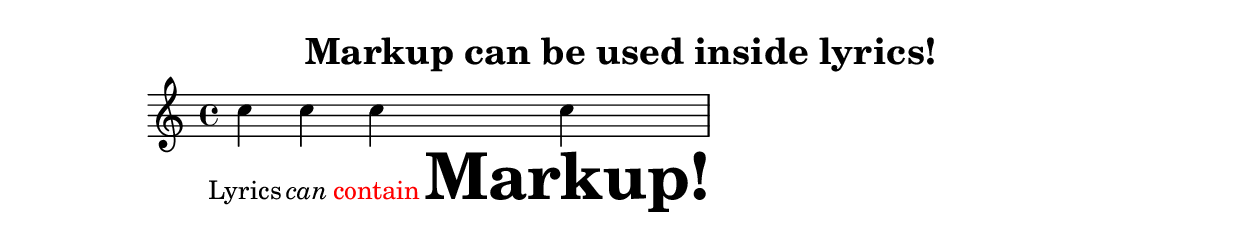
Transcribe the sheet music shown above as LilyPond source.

%% Do not edit this file; it is auto-generated from LSR http://lsr.dsi.unimi.it
%% This file is in the public domain.
\version "2.11.62"

\header {
  lsrtags = "text, vocal-music"

  texidoc = "
To format individual syllables in lyrics, use @code{\\markup @{ ....
@}} on these lyrics.

"
  doctitle = "Formatting lyrics syllables"
} % begin verbatim

% Tip taken from http://lists.gnu.org/archive/html/lilypond-user/2007-12/msg00215.html
\header {
  title = "Markup can be used inside lyrics!"
}

mel = \relative c'' { c4 c c c }
lyr = \lyricmode {
  Lyrics \markup { \italic "can" } \markup {\with-color #red "contain" }
  \markup {\fontsize #8 \bold "Markup!" }
}

<<
  \context Voice = melody \mel
  \context Lyrics \lyricsto melody \lyr
>>

